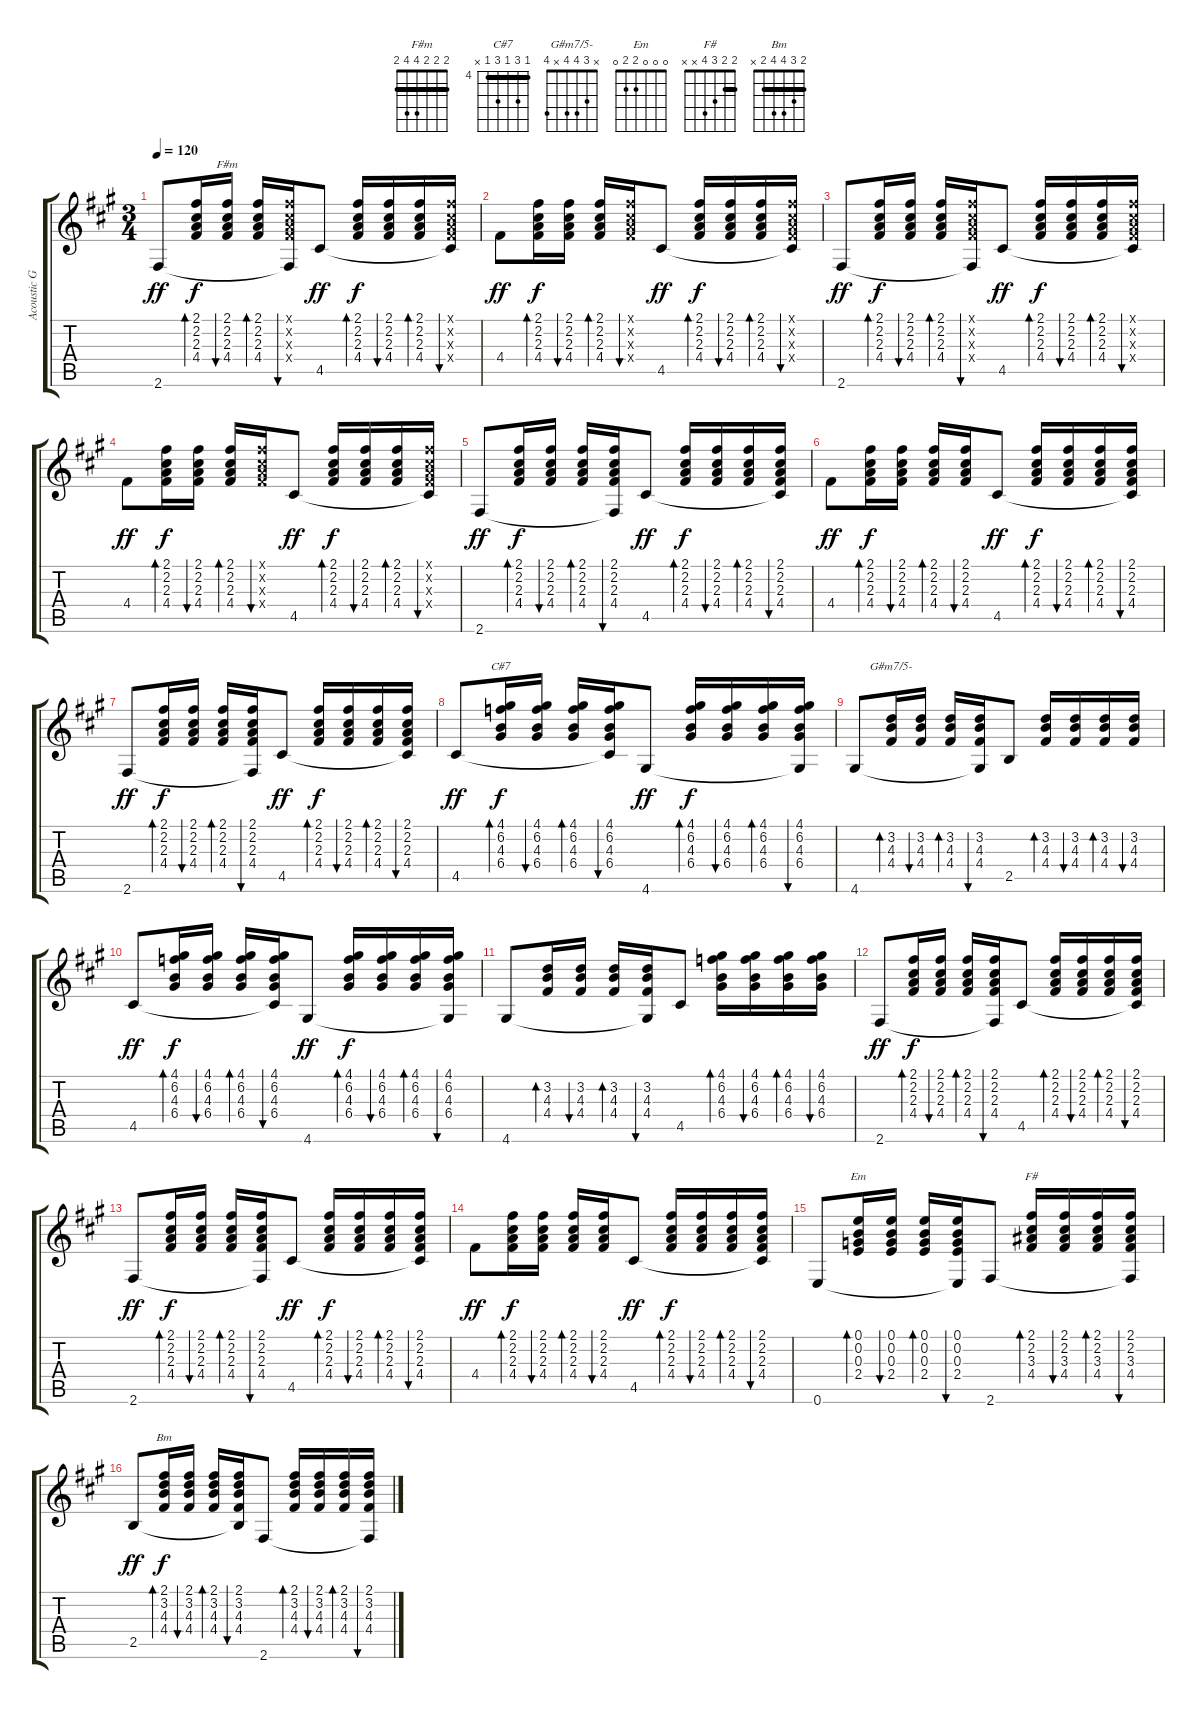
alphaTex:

\track ("Acoustic Guitar (nylon)" "Acoustic G") {instrument acousticguitarnylon}
\staff {score tabs}
\tuning (E4 B3 G3 D3 A2 E2) {hide}
\chord ("F#m" 2 2 2 4 4 2) {barre 2}
\chord ("C#7" 4 6 4 6 4 x) {firstfret 4 barre 4}
\chord ("G#m7/5-" x 3 4 4 x 4)
\chord ("Em" 0 0 0 2 2 0)
\chord ("F#" 2 2 3 4 x x) {barre 2}
\chord ("Bm" 2 3 4 4 2 x) {barre 2}
\ts (3 4)
\tempo 120
\clef g2
\ks f#minor
2.6.8{dy ff instrument acousticguitarnylon} (2.1 2.2 2.3 4.4).16{bd 30 dy f} (2.1 2.2 2.3 4.4).16{bu 30 ch "F#m"} (2.1 2.2 2.3 4.4).16{bd 30} (2.1{x} 2.2{x} 2.3{x} 4.4{x} 2.6{t}).16{bu 30} 4.5.8{dy ff} (2.1 2.2 2.3 4.4).16{bd 30 dy f} (2.1 2.2 2.3 4.4).16{bu 30} (2.1 2.2 2.3 4.4).16{bd 30} (2.1{x} 2.2{x} 2.3{x} 4.4{x} 4.5{t}).16{bu 30} |
4.4.8{dy ff} (2.1 2.2 2.3 4.4).16{bd 30 dy f} (2.1 2.2 2.3 4.4).16{bu 30} (2.1 2.2 2.3 4.4).16{bd 30} (2.1{x} 2.2{x} 2.3{x} 4.4{x}).16{bu 30} 4.5.8{dy ff} (2.1 2.2 2.3 4.4).16{bd 30 dy f} (2.1 2.2 2.3 4.4).16{bu 30} (2.1 2.2 2.3 4.4).16{bd 30} (2.1{x} 2.2{x} 2.3{x} 4.4{x} 4.5{t}).16{bu 30} |
2.6.8{dy ff} (2.1 2.2 2.3 4.4).16{bd 30 dy f} (2.1 2.2 2.3 4.4).16{bu 30} (2.1 2.2 2.3 4.4).16{bd 30} (2.1{x} 2.2{x} 2.3{x} 4.4{x} 2.6{t}).16{bu 30} 4.5.8{dy ff} (2.1 2.2 2.3 4.4).16{bd 30 dy f} (2.1 2.2 2.3 4.4).16{bu 30} (2.1 2.2 2.3 4.4).16{bd 30} (2.1{x} 2.2{x} 2.3{x} 4.4{x} 4.5{t}).16{bu 30} |
4.4.8{dy ff} (2.1 2.2 2.3 4.4).16{bd 30 dy f} (2.1 2.2 2.3 4.4).16{bu 30} (2.1 2.2 2.3 4.4).16{bd 30} (2.1{x} 2.2{x} 2.3{x} 4.4{x}).16{bu 30} 4.5.8{dy ff} (2.1 2.2 2.3 4.4).16{bd 30 dy f} (2.1 2.2 2.3 4.4).16{bu 30} (2.1 2.2 2.3 4.4).16{bd 30} (2.1{x} 2.2{x} 2.3{x} 4.4{x} 4.5{t}).16{bu 30} |
2.6.8{dy ff} (2.1 2.2 2.3 4.4).16{bd 30 dy f} (2.1 2.2 2.3 4.4).16{bu 30} (2.1 2.2 2.3 4.4).16{bd 30} (2.1 2.2 2.3 4.4 2.6{t}).16{bu 30} 4.5.8{dy ff} (2.1 2.2 2.3 4.4).16{bd 30 dy f} (2.1 2.2 2.3 4.4).16{bu 30} (2.1 2.2 2.3 4.4).16{bd 30} (2.1 2.2 2.3 4.4 4.5{t}).16{bu 30} |
4.4.8{dy ff} (2.1 2.2 2.3 4.4).16{bd 30 dy f} (2.1 2.2 2.3 4.4).16{bu 30} (2.1 2.2 2.3 4.4).16{bd 30} (2.1 2.2 2.3 4.4).16{bu 30} 4.5.8{dy ff} (2.1 2.2 2.3 4.4).16{bd 30 dy f} (2.1 2.2 2.3 4.4).16{bu 30} (2.1 2.2 2.3 4.4).16{bd 30} (2.1 2.2 2.3 4.4 4.5{t}).16{bu 30} |
2.6.8{dy ff} (2.1 2.2 2.3 4.4).16{bd 30 dy f} (2.1 2.2 2.3 4.4).16{bu 30} (2.1 2.2 2.3 4.4).16{bd 30} (2.1 2.2 2.3 4.4 2.6{t}).16{bu 30} 4.5.8{dy ff} (2.1 2.2 2.3 4.4).16{bd 30 dy f} (2.1 2.2 2.3 4.4).16{bu 30} (2.1 2.2 2.3 4.4).16{bd 30} (2.1 2.2 2.3 4.4 4.5{t}).16{bu 30} |
4.5.8{dy ff} (4.1 6.2 4.3 6.4).16{bd 30 ch "C#7" dy f} (4.1 6.2 4.3 6.4).16{bu 30} (4.1 6.2 4.3 6.4).16{bd 30} (4.1 6.2 4.3 6.4 4.5{t}).16{bu 30} 4.6.8{dy ff} (4.1 6.2 4.3 6.4).16{bd 30 dy f} (4.1 6.2 4.3 6.4).16{bu 30} (4.1 6.2 4.3 6.4).16{bd 30} (4.1 6.2 4.3 6.4 4.6{t}).16{bu 30} |
4.6.8 (3.2 4.3 4.4).16{bd 30 ch "G#m7/5-"} (3.2 4.3 4.4).16{bu 30} (3.2 4.3 4.4).16{bd 30} (3.2 4.3 4.4 4.6{t}).16{bu 30} 2.5.8 (3.2 4.3 4.4).16{bd 30} (3.2 4.3 4.4).16{bu 30} (3.2 4.3 4.4).16{bd 30} (3.2 4.3 4.4).16{bu 30} |
4.5.8{dy ff} (4.1 6.2 4.3 6.4).16{bd 30 dy f} (4.1 6.2 4.3 6.4).16{bu 30} (4.1 6.2 4.3 6.4).16{bd 30} (4.1 6.2 4.3 6.4 4.5{t}).16{bu 30} 4.6.8{dy ff} (4.1 6.2 4.3 6.4).16{bd 30 dy f} (4.1 6.2 4.3 6.4).16{bu 30} (4.1 6.2 4.3 6.4).16{bd 30} (4.1 6.2 4.3 6.4 4.6{t}).16{bu 30} |
4.6.8 (3.2 4.3 4.4).16{bd 30} (3.2 4.3 4.4).16{bu 30} (3.2 4.3 4.4).16{bd 30} (3.2 4.3 4.4 4.6{t}).16{bu 30} 4.5.8 (4.1 6.2 4.3 6.4).16{bd 30} (4.1 6.2 4.3 6.4).16{bu 30} (4.1 6.2 4.3 6.4).16{bd 30} (4.1 6.2 4.3 6.4).16{bu 30} |
2.6.8{dy ff} (2.1 2.2 2.3 4.4).16{bd 30 dy f} (2.1 2.2 2.3 4.4).16{bu 30} (2.1 2.2 2.3 4.4).16{bd 30} (2.1 2.2 2.3 4.4 2.6{t}).16{bu 30} 4.5.8 (2.1 2.2 2.3 4.4).16{bd 30} (2.1 2.2 2.3 4.4).16{bu 30} (2.1 2.2 2.3 4.4).16{bd 30} (2.1 2.2 2.3 4.4 4.5{t}).16{bu 30} |
2.6.8{dy ff} (2.1 2.2 2.3 4.4).16{bd 30 dy f} (2.1 2.2 2.3 4.4).16{bu 30} (2.1 2.2 2.3 4.4).16{bd 30} (2.1 2.2 2.3 4.4 2.6{t}).16{bu 30} 4.5.8{dy ff} (2.1 2.2 2.3 4.4).16{bd 30 dy f} (2.1 2.2 2.3 4.4).16{bu 30} (2.1 2.2 2.3 4.4).16{bd 30} (2.1 2.2 2.3 4.4 4.5{t}).16{bu 30} |
4.4.8{dy ff} (2.1 2.2 2.3 4.4).16{bd 30 dy f} (2.1 2.2 2.3 4.4).16{bu 30} (2.1 2.2 2.3 4.4).16{bd 30} (2.1 2.2 2.3 4.4).16{bu 30} 4.5.8{dy ff} (2.1 2.2 2.3 4.4).16{bd 30 dy f} (2.1 2.2 2.3 4.4).16{bu 30} (2.1 2.2 2.3 4.4).16{bd 30} (2.1 2.2 2.3 4.4 4.5{t}).16{bu 30} |
0.6.8 (0.1 0.2 0.3 2.4).16{bd 30 ch "Em"} (0.1 0.2 0.3 2.4).16{bu 30} (0.1 0.2 0.3 2.4).16{bd 30} (0.1 0.2 0.3 2.4 0.6{t}).16{bu 30} 2.6.8 (2.1 2.2 3.3 4.4).16{bd 30 ch "F#"} (2.1 2.2 3.3 4.4).16{bu 30} (2.1 2.2 3.3 4.4).16{bd 30} (2.1 2.2 3.3 4.4 2.6{t}).16{bu 30} |
2.5.8{dy ff} (2.1 3.2 4.3 4.4).16{bd 30 ch "Bm" dy f} (2.1 3.2 4.3 4.4).16{bu 30} (2.1 3.2 4.3 4.4).16{bd 30} (2.1 3.2 4.3 4.4 2.5{t}).16{bu 30} 2.6.8 (2.1 3.2 4.3 4.4).16{bd 30} (2.1 3.2 4.3 4.4).16{bu 30} (2.1 3.2 4.3 4.4).16{bd 30} (2.1 3.2 4.3 4.4 2.6{t}).16{bu 30}
